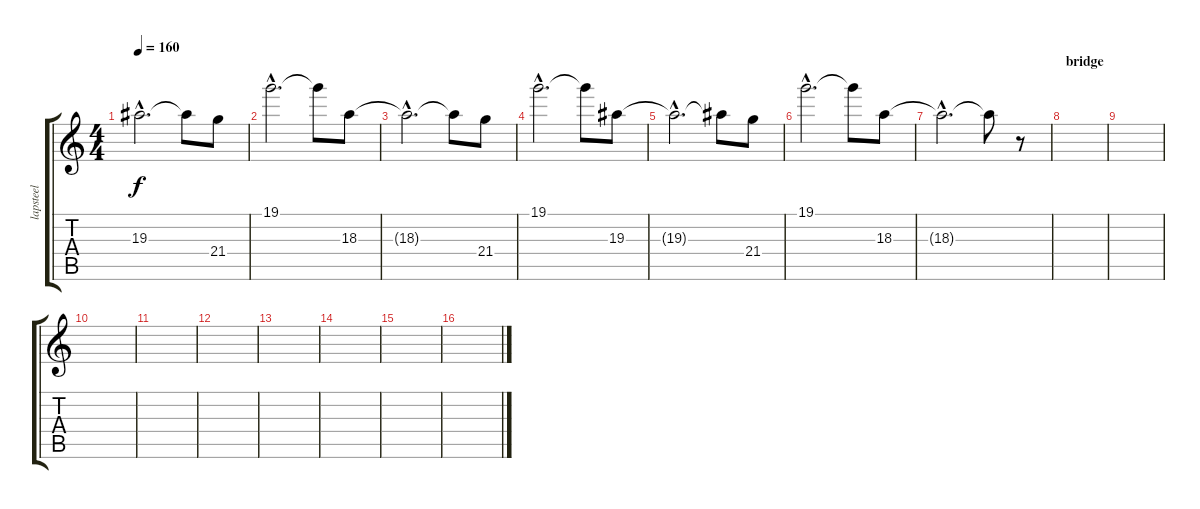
\track ("lapsteel" "lapsteel") {instrument distortionguitar}
\staff {score tabs}
\tuning (C4 G3 Eb3 Bb2 F2 C2) {hide}
\ts (4 4)
\tempo 160
\clef g2
\ks c
19.3{hac t}.2{d dy f} 19.3{t}.8 21.4.8 |
19.1{hac}.2{d} 19.1{t}.8 18.3.8 |
18.3{hac t}.2{d} 18.3{t}.8 21.4.8 |
19.1{hac}.2{d} 19.1{t}.8 19.3.8 |
19.3{hac t}.2{d} 19.3{t}.8 21.4.8 |
19.1{hac}.2{d} 19.1{t}.8 18.3.8 |
18.3{hac t}.2{d} 18.3{t}.8 r.8 |
\section ("" "bridge")
|
|
|
|
\section ("" "")
|
|
|
|
\section ("" "")
